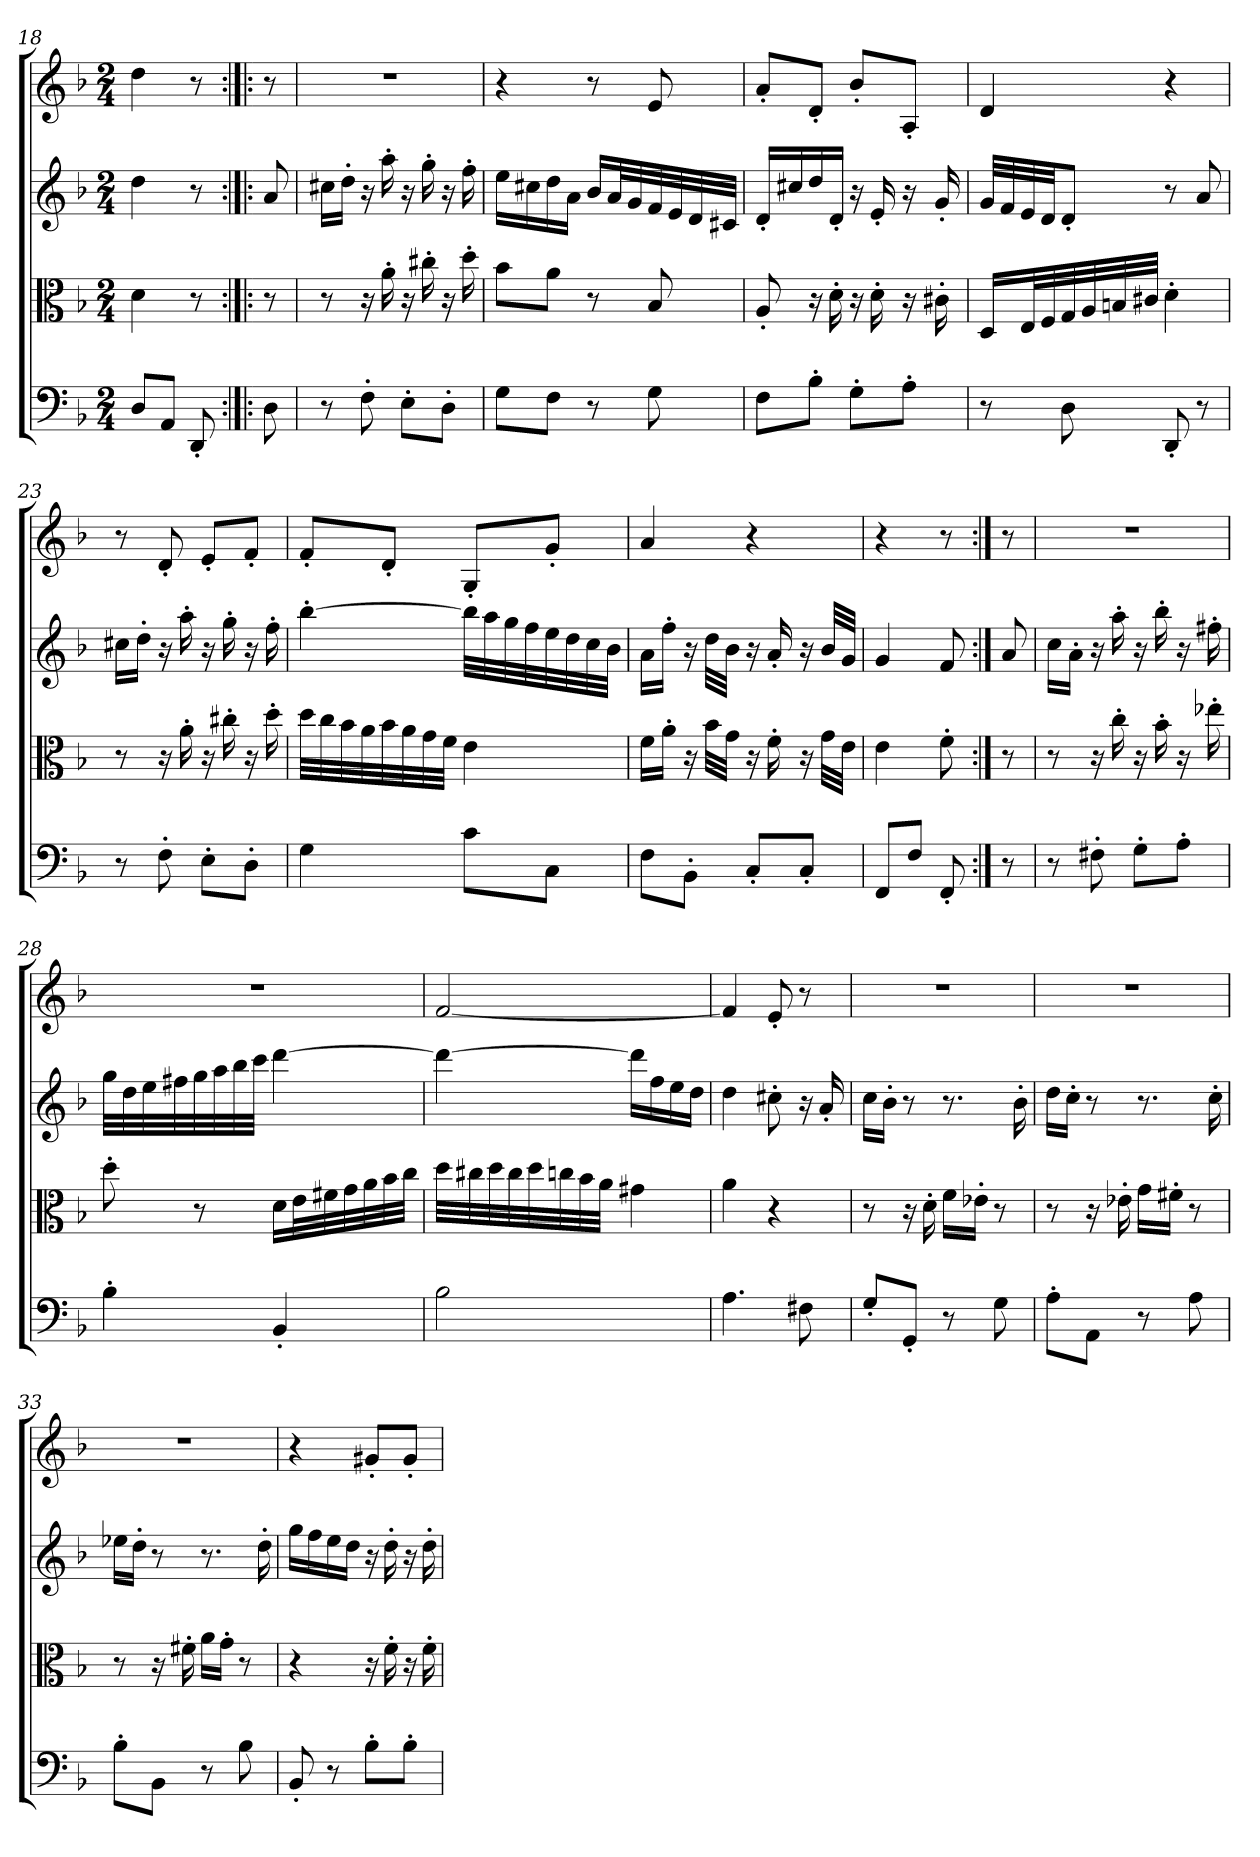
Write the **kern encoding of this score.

**kern	**kern	**kern	**kern
*part4	*part3	*part2	*part1
*staff4	*staff3	*staff2	*staff1
*clefF4	*clefC3	*clefG2	*clefG2
*k[b-]	*k[b-]	*k[b-]	*k[b-]
*d:	*d:	*d:	*d:
*M2/4	*M2/4	*M2/4	*M2/4
=18	=18	=18	=18
8D/L	4d\	4dd\	4dd\
8AA/J	.	.	.
8DD'/	8r	8r	8r
=:|!|:	=:|!|:	=:|!|:	=:|!|:
8D\	8r	8a/	8r
=19	=19	=19	=19
8r	8r	16cc#X\LL	2r
.	.	16dd'\JJ	.
8F'\	16r	16r	.
.	16a'\	16aa'\	.
8E'\L	16r	16r	.
.	16cc#X'\	16gg'\	.
8D'\J	16r	16r	.
.	16dd'\	16ff'\	.
=20	=20	=20	=20
8G\L	8b-\L	16ee\LL	4r
.	.	16cc#X\	.
8F\J	8a\J	16dd\	.
.	.	16a\JJ	.
8r	8r	16b-/LL	8r
.	.	32a/L	.
.	.	32g/	.
8G\	8B-/	32f/	8e/
.	.	32e/	.
.	.	32d/	.
.	.	32c#X/JJJ	.
=21	=21	=21	=21
8F\L	8A'/	16d'/LL	8a'/L
.	.	16cc#X/	.
8B-'\J	16r	16dd/	8d'/J
.	16d'\	16d'/JJ	.
8G'\L	16r	16r	8b-'/L
.	16d'\	16e'/	.
8A'\J	16r	16r	8A'/J
.	16c#X'\	16g'/	.
=22	=22	=22	=22
8r	16D/LL	32g/LLL	4d/
.	.	32f/	.
.	32E/L	32e/	.
.	32F/	32d/JJ	.
8D\	32G/	8d'/J	.
.	32A/	.	.
.	32Bn/	.	.
.	32c#X/JJJ	.	.
8DD'/	4d'\	8r	4r
8r	.	8a/	.
=23	=23	=23	=23
8r	8r	16cc#X\LL	8r
.	.	16dd'\JJ	.
8F'\	16r	16r	8d'/
.	16a'\	16aa'\	.
8E'\L	16r	16r	8e'/L
.	16cc#X'\	16gg'\	.
8D'\J	16r	16r	8f'/J
.	16dd'\	16ff'\	.
=24	=24	=24	=24
4G\	32dd\LLL	[4bb-'\	8f'/L
.	32cc\	.	.
.	32b-\	.	.
.	32a\	.	.
.	32b-\	.	8d'/J
.	32a\	.	.
.	32g\	.	.
.	32f\JJJ	.	.
8c\L	4e\	32bb-\LLL]	8G'/L
.	.	32aa\	.
.	.	32gg\	.
.	.	32ff\	.
8C\J	.	32ee\	8g'/J
.	.	32dd\	.
.	.	32cc\	.
.	.	32b-\JJJ	.
=25	=25	=25	=25
8F\L	16f\LL	16a\LL	4a/
.	16a'\JJ	16ff'\JJ	.
8BB-'\J	16r	16r	.
.	32b-\LLL	32dd\LLL	.
.	32g\JJJ	32b-\JJJ	.
8C'/L	16r	16r	4r
.	16f'\	16a'/	.
8C'/J	16r	16r	.
.	32g\LLL	32b-/LLL	.
.	32e\JJJ	32g/JJJ	.
=26	=26	=26	=26
8FF/L	4e\	4g/	4r
8F/J	.	.	.
8FF'/	8f'\	8f/	8r
=:|!	=:|!	=:|!	=:|!
8r	8r	8a/	8r
=27	=27	=27	=27
8r	8r	16cc\LL	2r
.	.	16a'\JJ	.
8F#X'\	16r	16r	.
.	16cc'\	16aa'\	.
8G'\L	16r	16r	.
.	16b-'\	16bb-'\	.
8A'\J	16r	16r	.
.	16ee-X'\	16ff#X'\	.
=28	=28	=28	=28
4B-'\	8dd'\	32gg\LLL	2r
.	.	32dd\	.
.	.	32ee\	.
.	.	32ff#X\	.
.	8r	32gg\	.
.	.	32aa\	.
.	.	32bb-\	.
.	.	32ccc\JJJ	.
4BB-'/	16d\LL	[4ddd\	.
.	32e\L	.	.
.	32f#X\	.	.
.	32g\	.	.
.	32a\	.	.
.	32b-\	.	.
.	32cc\JJJ	.	.
=29	=29	=29	=29
2B-\	32dd\LLL	4ddd\_	[2f/
.	32cc#X\	.	.
.	32dd\	.	.
.	32cc#\	.	.
.	32dd\	.	.
.	32ccn\	.	.
.	32b-\	.	.
.	32a\JJJ	.	.
.	4g#X\	16ddd\LL]	.
.	.	16ff\	.
.	.	16ee\	.
.	.	16dd\JJ	.
=30	=30	=30	=30
4.A\	4a\	4dd\	4f/]
.	4r	8cc#X'\	8e'/
8F#X\	.	16r	8r
.	.	16a'/	.
=31	=31	=31	=31
8G'/L	8r	16cc\LL	2r
.	.	16b-'\JJ	.
8GG'/J	16r	8r	.
.	16d'\	.	.
8r	16f\LL	8.r	.
.	16e-X'\JJ	.	.
8G\	8r	.	.
.	.	16b-'\	.
=32	=32	=32	=32
8A'\L	8r	16dd\LL	2r
.	.	16cc'\JJ	.
8AA\J	16r	8r	.
.	16e-X'\	.	.
8r	16g\LL	8.r	.
.	16f#X'\JJ	.	.
8A\	8r	.	.
.	.	16cc'\	.
=33	=33	=33	=33
8B-'\L	8r	16ee-X\LL	2r
.	.	16dd'\JJ	.
8BB-\J	16r	8r	.
.	16f#X'\	.	.
8r	16a\LL	8.r	.
.	16g'\JJ	.	.
8B-\	8r	.	.
.	.	16dd'\	.
=34	=34	=34	=34
8BB-'/	4r	16gg\LL	4r
.	.	16ff\	.
8r	.	16ee\	.
.	.	16dd\JJ	.
8B-'\L	16r	16r	8g#X'/L
.	16f'\	16dd'\	.
8B-'\J	16r	16r	8g#'/J
.	16f'\	16dd'\	.
=	=	=	=
*-	*-	*-	*-
